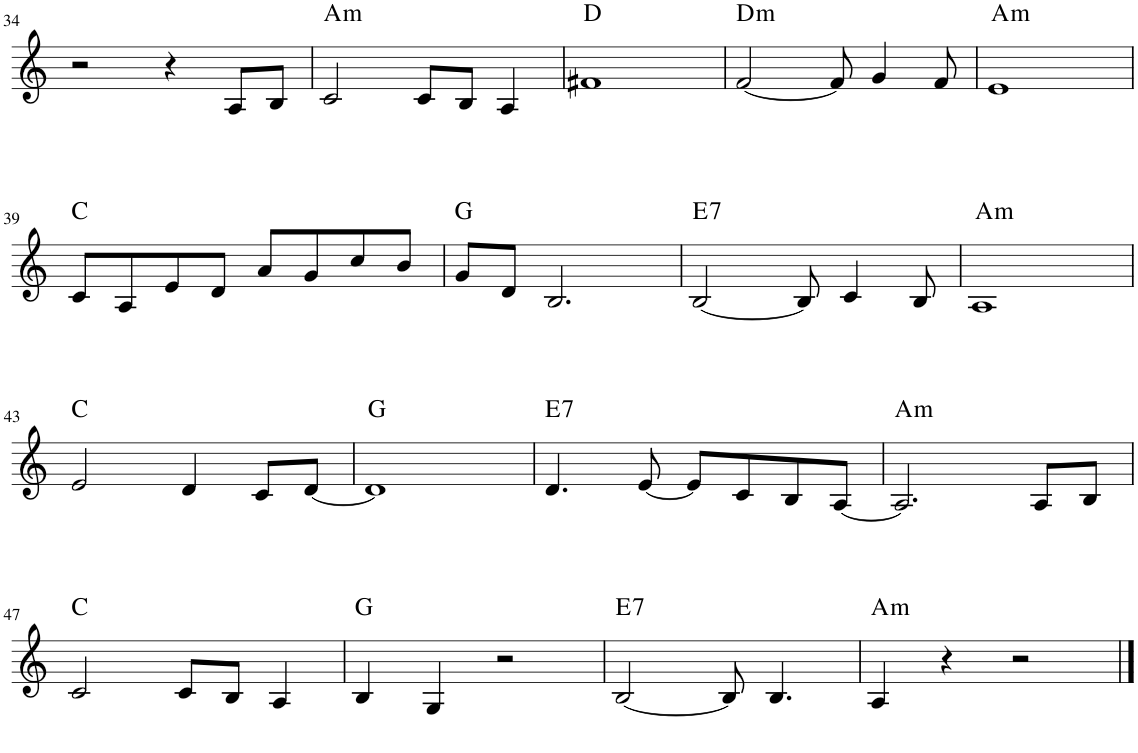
**kern	**harte
*part1	*part1
*staff1	*
*I"Piano	*
*I'Pno	*
!!LO:PB:g=z
*clefG2	*
*k[]	*
*M4/4	*
*met(c)	*
=34	=34
2r	.
4r	.
8A/L	.
8B/J	.
=35	=35
!	!LO:H:kt=m
2c/	A:min
8c/L	.
8B/J	.
4A/	.
=36	=36
!	!LO:H:kt=N.C.
1f#X	N
=37	=37
!	!LO:H:kt=m
[2f/	D:min
8f/]	.
4g/	.
8f/	.
=38	=38
!	!LO:H:kt=m
1e	A:min
!!LO:LB:g=z
=39	=39
!	!LO:H:kt=N.C.
8c/L	N
8A/	.
8e/	.
8d/J	.
8a/L	.
8g/	.
8cc/	.
8b/J	.
=40	=40
!	!LO:H:kt=N.C.
8g/L	N
8d/J	.
2.B/	.
=41	=41
!	!LO:H:kt=7
[2B/	E:7
8B/]	.
4c/	.
8B/	.
=42	=42
!	!LO:H:kt=m
1A	A:min
!!LO:LB:g=z
=43	=43
!	!LO:H:kt=N.C.
2e/	N
4d/	.
8c/L	.
[8d/J	.
=44	=44
!	!LO:H:kt=N.C.
1d]	N
=45	=45
!	!LO:H:kt=7
4.d/	E:7
[8e/	.
8e/L]	.
8c/	.
8B/	.
[8A/J	.
=46	=46
!	!LO:H:kt=m
2.A/]	A:min
8A/L	.
8B/J	.
!!LO:LB:g=z
=47	=47
!	!LO:H:kt=N.C.
2c/	N
8c/L	.
8B/J	.
4A/	.
=48	=48
!	!LO:H:kt=N.C.
4B/	N
4G/	.
2r	.
=49	=49
!	!LO:H:kt=7
[2B/	E:7
8B/]	.
4.B/	.
=50	=50
!	!LO:H:kt=m
4A/	A:min
4r	.
2r	.
==	==
*-	*-
